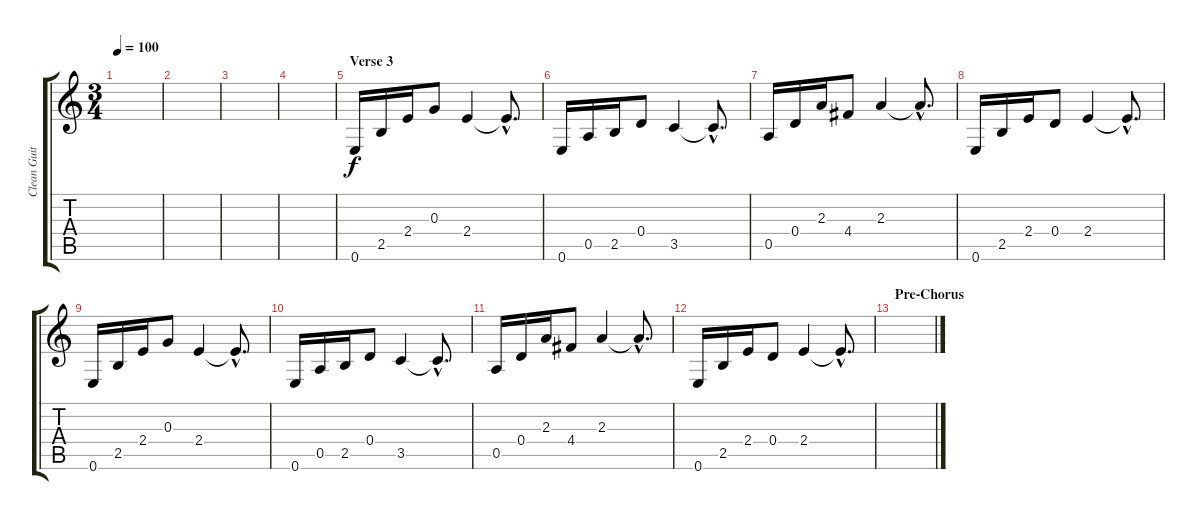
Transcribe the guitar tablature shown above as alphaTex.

\track ("Clean Guitar" "Clean Guit") {instrument electricguitarclean}
\staff {score tabs}
\tuning (E4 B3 G3 D3 A2 E2) {hide}
\ts (3 4)
\tempo 100
\clef g2
\ks c
|
|
|
|
\section ("" "Verse 3")
0.6.16 2.5.16 2.4.16 0.3.8 2.4.4 2.4{hac t}.8{d} |
0.6.16 0.5.16 2.5.16 0.4.8 3.5.4 3.5{hac t}.8{d} |
0.5.16 0.4.16 2.3.16 4.4.8 2.3.4 2.3{hac t}.8{d} |
0.6.16 2.5.16 2.4.16 0.4.8 2.4.4 2.4{hac t}.8{d} |
0.6.16 2.5.16 2.4.16 0.3.8 2.4.4 2.4{hac t}.8{d} |
0.6.16 0.5.16 2.5.16 0.4.8 3.5.4 3.5{hac t}.8{d} |
0.5.16 0.4.16 2.3.16 4.4.8 2.3.4 2.3{hac t}.8{d} |
0.6.16 2.5.16 2.4.16 0.4.8 2.4.4 2.4{hac t}.8{d} |
\section ("" "Pre-Chorus")
